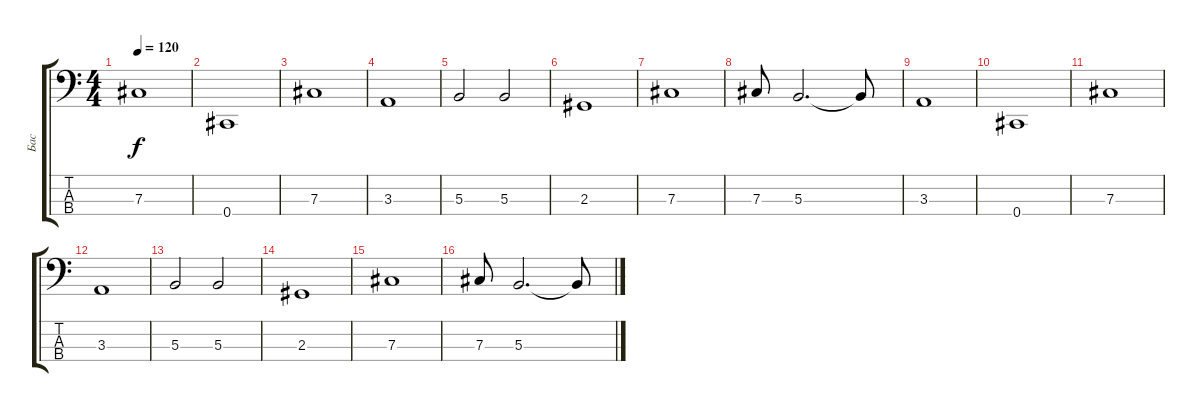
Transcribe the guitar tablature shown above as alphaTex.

\track ("Бас" "Бас") {instrument electricbasspick}
\staff {score tabs}
\tuning (E2 B1 Gb1 Db1) {hide}
\ts (4 4)
\tempo 120
\clef f4
\ks c
7.3.1{dy f} |
0.4.1 |
7.3.1 |
3.3.1 |
5.3.2 5.3.2 |
2.3.1 |
7.3.1 |
7.3.8 5.3.2{d} 5.3{t}.8 |
3.3.1 |
0.4.1 |
7.3.1 |
3.3.1 |
5.3.2 5.3.2 |
2.3.1 |
7.3.1 |
7.3.8 5.3.2{d} 5.3{t}.8
